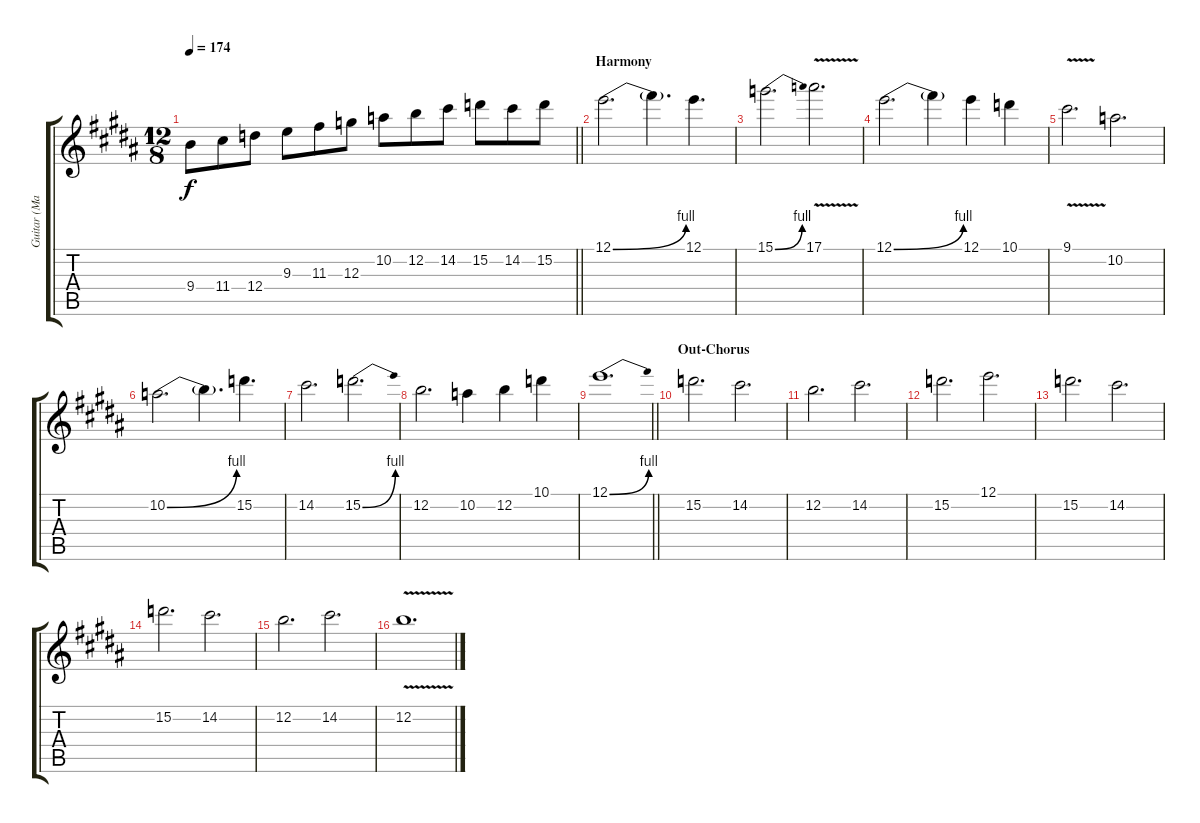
\track ("Guitar (Mavrin)" "Guitar (Ma") {instrument distortionguitar}
\staff {score tabs}
\tuning (E4 B3 G3 D3 A2 E2) {hide}
\ts (12 8)
\tempo 174
\clef g2
\barLineRight lightlight
\ks b
9.4.8{dy f} 11.4.8 12.4.8 9.3.8 11.3.8 12.3.8 10.2.8 12.2.8 14.2.8 15.2.8 14.2.8 15.2.8 |
\section ("" "Harmony")
12.1{be (bend 0 0 60 4)}.2{d} 12.1{t}.4{d} 12.1.4{d} |
15.1{be (bend 0 0 60 4)}.2{d} 17.1{v}.2{d} |
12.1{be (bend 0 0 60 4)}.2{d} 12.1{t}.4 12.1.4 10.1.4 |
9.1{v}.2{d} 10.2.2{d} |
10.2{be (bend 0 0 60 4)}.2{d} 10.2{t}.4{d} 15.2.4{d} |
14.2.2{d} 15.2{be (bend 0 0 60 4)}.2{d} |
12.2.2{d} 10.2.4 12.2.4 10.1.4 |
\barLineRight lightlight
12.1{be (bend 0 0 60 4)}.1{d} |
\section ("" "Out-Chorus")
15.2.2{d} 14.2.2{d} |
12.2.2{d} 14.2.2{d} |
15.2.2{d} 12.1.2{d} |
15.2.2{d} 14.2.2{d} |
15.2.2{d} 14.2.2{d} |
12.2.2{d} 14.2.2{d} |
12.2{v}.1{d}
